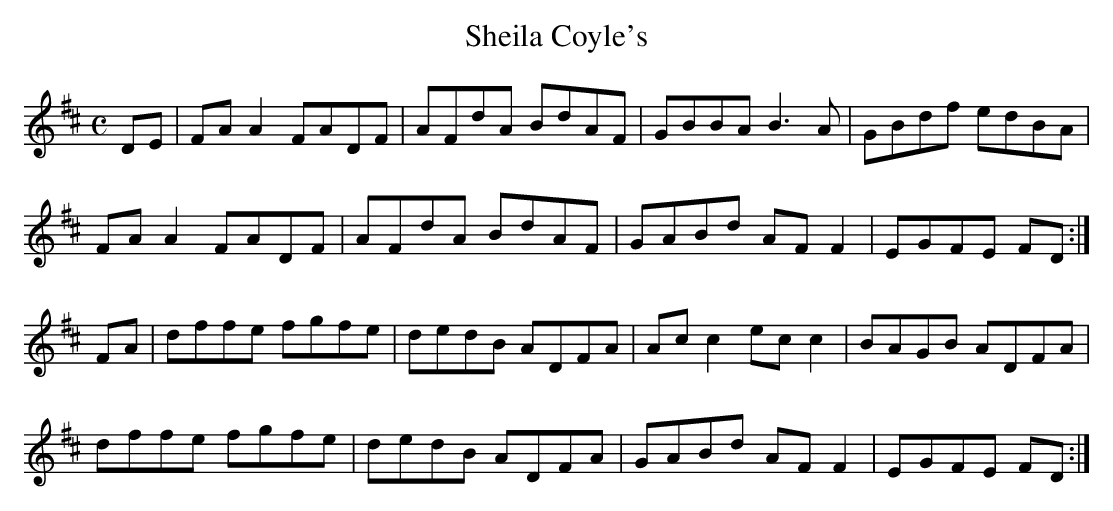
X:1
T:Sheila Coyle's
M:C
L:1/8
K:D Major
DE|FAA2 FADF|AFdA BdAF|GBBA B3A|GBdf edBA|!
FAA2 FADF|AFdA BdAF|GABd AFF2|EGFE FD:|!
FA|dffe fgfe|dedB ADFA|Acc2 ecc2|BAGB ADFA|!
dffe fgfe|dedB ADFA|GABd AFF2|EGFE FD:|!
